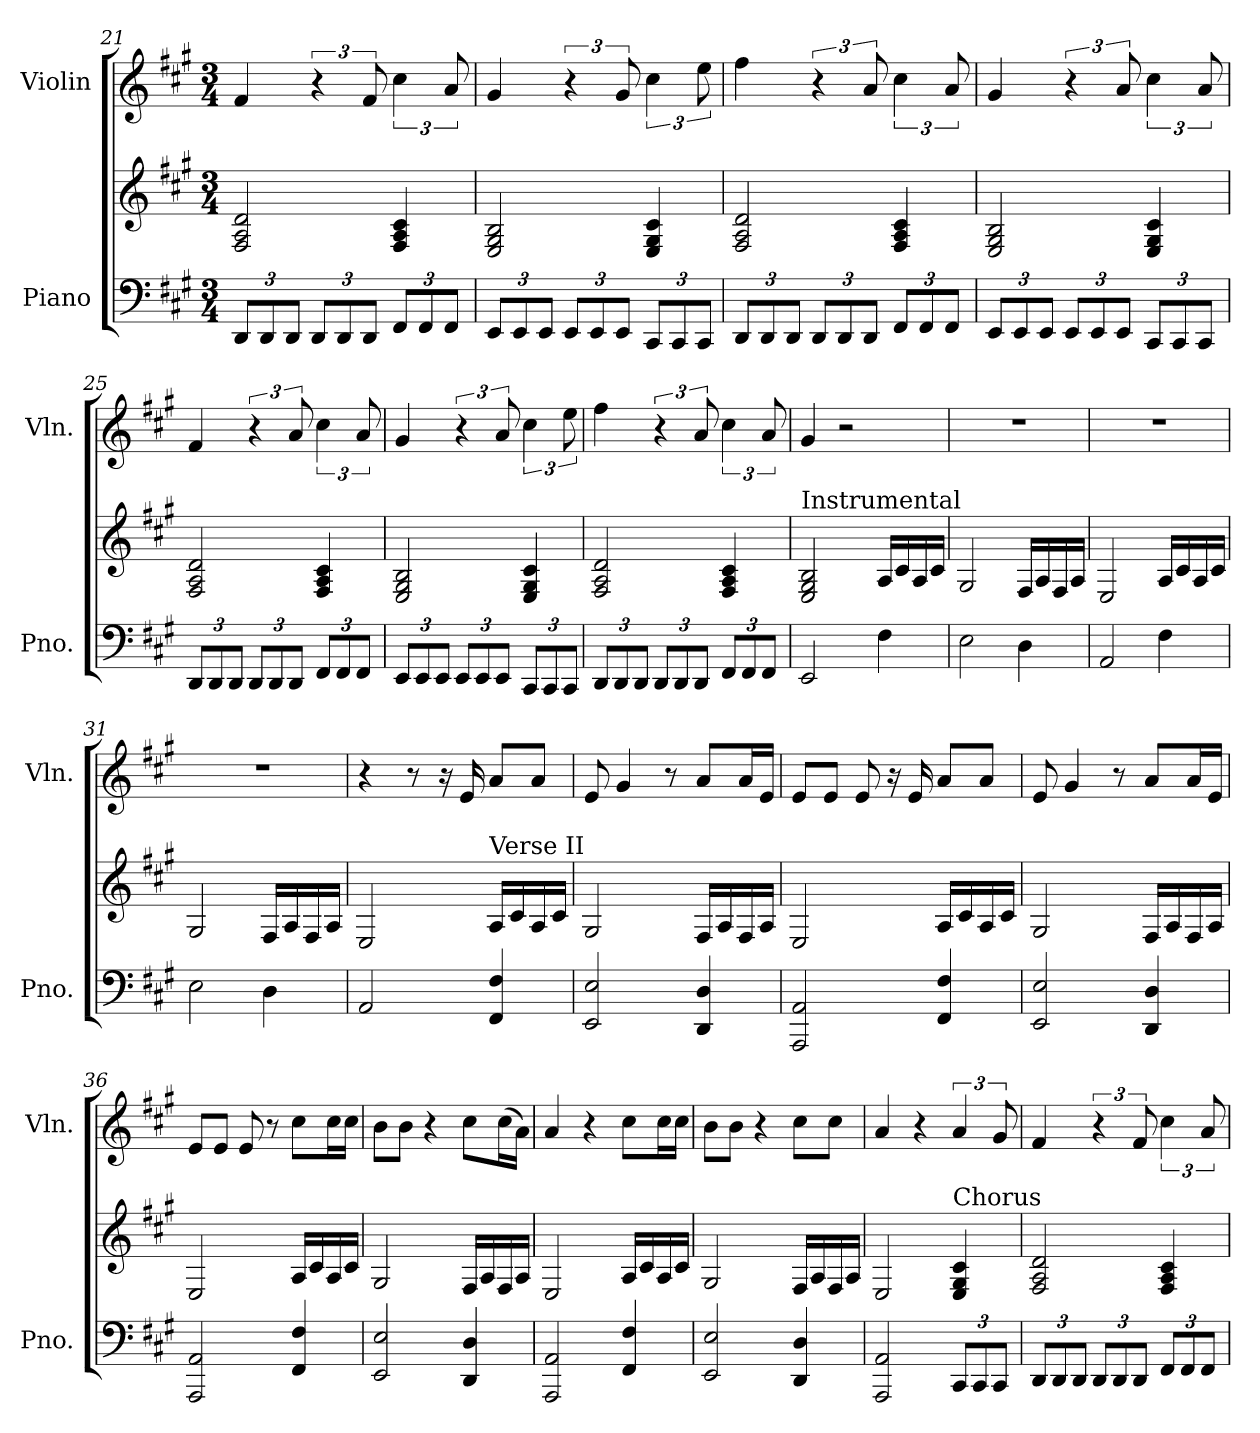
**kern	**kern	**kern
*part2	*part2	*part1
*staff3	*staff2	*staff1
*I"Piano	*	*I"Violin
*I'Pno.	*	*I'Vln.
!!LO:LB:g=z
*clefF4	*clefG2	*clefG2
*k[f#c#g#]	*k[f#c#g#]	*k[f#c#g#]
*M3/4	*M3/4	*M3/4
*Xbrackettup	*	*
=21	=21	=21
12DD/L	2F#/ 2A/ 2d/	4f#/
12DD/	.	.
12DD/J	.	.
12DD/L	.	6r
12DD/	.	.
12DD/J	.	12f#/
12FF#/L	4F#/ 4A/ 4c#/	6cc#\
12FF#/	.	.
12FF#/J	.	12a/
=22	=22	=22
12EE/L	2E/ 2G#/ 2B/	4g#/
12EE/	.	.
12EE/J	.	.
12EE/L	.	6r
12EE/	.	.
12EE/J	.	12g#/
12CC#/L	4E/ 4G#/ 4c#/	6cc#\
12CC#/	.	.
12CC#/J	.	12ee\
=23	=23	=23
12DD/L	2F#/ 2A/ 2d/	4ff#\
12DD/	.	.
12DD/J	.	.
12DD/L	.	6r
12DD/	.	.
12DD/J	.	12a/
12FF#/L	4F#/ 4A/ 4c#/	6cc#\
12FF#/	.	.
12FF#/J	.	12a/
!!LO:LB:g=z
=24	=24	=24
12EE/L	2E/ 2G#/ 2B/	4g#/
12EE/	.	.
12EE/J	.	.
12EE/L	.	6r
12EE/	.	.
12EE/J	.	12a/
12CC#/L	4E/ 4G#/ 4c#/	6cc#\
12CC#/	.	.
12CC#/J	.	12a/
=25	=25	=25
12DD/L	2F#/ 2A/ 2d/	4f#/
12DD/	.	.
12DD/J	.	.
12DD/L	.	6r
12DD/	.	.
12DD/J	.	12a/
12FF#/L	4F#/ 4A/ 4c#/	6cc#\
12FF#/	.	.
12FF#/J	.	12a/
=26	=26	=26
12EE/L	2E/ 2G#/ 2B/	4g#/
12EE/	.	.
12EE/J	.	.
12EE/L	.	6r
12EE/	.	.
12EE/J	.	12a/
12CC#/L	4E/ 4G#/ 4c#/	6cc#\
12CC#/	.	.
12CC#/J	.	12ee\
!!LO:PB:g=z
=27	=27	=27
12DD/L	2F#/ 2A/ 2d/	4ff#\
12DD/	.	.
12DD/J	.	.
12DD/L	.	6r
12DD/	.	.
12DD/J	.	12a/
12FF#/L	4F#/ 4A/ 4c#/	6cc#\
12FF#/	.	.
12FF#/J	.	12a/
=28	=28	=28
!	!LO:TX:a:t=Instrumental	!
2EE/	2E/ 2G#/ 2B/	4g#/
.	.	2r
4F#\	16A/LL	.
.	16c#/	.
.	16A/	.
.	16c#/JJ	.
=29	=29	=29
2E\	2G#/	2.r
4D\	16F#/LL	.
.	16A/	.
.	16F#/	.
.	16A/JJ	.
=30	=30	=30
2AA/	2E/	2.r
4F#\	16A/LL	.
.	16c#/	.
.	16A/	.
.	16c#/JJ	.
=31	=31	=31
2E\	2G#/	2.r
4D\	16F#/LL	.
.	16A/	.
.	16F#/	.
.	16A/JJ	.
!!LO:LB:g=z
=32	=32	=32
2AA/	2E/	4r
.	.	8r
.	.	16r
.	.	16e/
!	!LO:TX:a:t=Verse II	!
4FF#/ 4F#/	16A/LL	8a/L
.	16c#/	.
.	16A/	8a/J
.	16c#/JJ	.
=33	=33	=33
2EE/ 2E/	2G#/	8e/
.	.	4g#/
.	.	8r
4DD/ 4D/	16F#/LL	8a/L
.	16A/	.
.	16F#/	16a/L
.	16A/JJ	16e/JJ
=34	=34	=34
2AAA/ 2AA/	2E/	8e/L
.	.	8e/J
.	.	8e/
.	.	16r
.	.	16e/
4FF#/ 4F#/	16A/LL	8a/L
.	16c#/	.
.	16A/	8a/J
.	16c#/JJ	.
=35	=35	=35
2EE/ 2E/	2G#/	8e/
.	.	4g#/
.	.	8r
4DD/ 4D/	16F#/LL	8a/L
.	16A/	.
.	16F#/	16a/L
.	16A/JJ	16e/JJ
!!LO:LB:g=z
=36	=36	=36
2AAA/ 2AA/	2E/	8e/L
.	.	8e/J
.	.	8e/
.	.	8r
4FF#/ 4F#/	16A/LL	8cc#\L
.	16c#/	.
.	16A/	16cc#\L
.	16c#/JJ	16cc#\JJ
=37	=37	=37
2EE/ 2E/	2G#/	8b\L
.	.	8b\J
.	.	4r
4DD/ 4D/	16F#/LL	8cc#\L
.	16A/	.
.	16F#/	(16cc#\L
.	16A/JJ	16a\JJ)
=38	=38	=38
2AAA/ 2AA/	2E/	4a/
.	.	4r
4FF#/ 4F#/	16A/LL	8cc#\L
.	16c#/	.
.	16A/	16cc#\L
.	16c#/JJ	16cc#\JJ
=39	=39	=39
2EE/ 2E/	2G#/	8b\L
.	.	8b\J
.	.	4r
4DD/ 4D/	16F#/LL	8cc#\L
.	16A/	.
.	16F#/	8cc#\J
.	16A/JJ	.
=40	=40	=40
2AAA/ 2AA/	2E/	4a/
.	.	4r
!	!LO:TX:a:t=Chorus	!
12CC#/L	4E/ 4G#/ 4c#/	6a/
12CC#/	.	.
12CC#/J	.	12g#/
!!LO:LB:g=z
=41	=41	=41
12DD/L	2F#/ 2A/ 2d/	4f#/
12DD/	.	.
12DD/J	.	.
12DD/L	.	6r
12DD/	.	.
12DD/J	.	12f#/
12FF#/L	4F#/ 4A/ 4c#/	6cc#\
12FF#/	.	.
12FF#/J	.	12a/
=	=	=
*-	*-	*-
